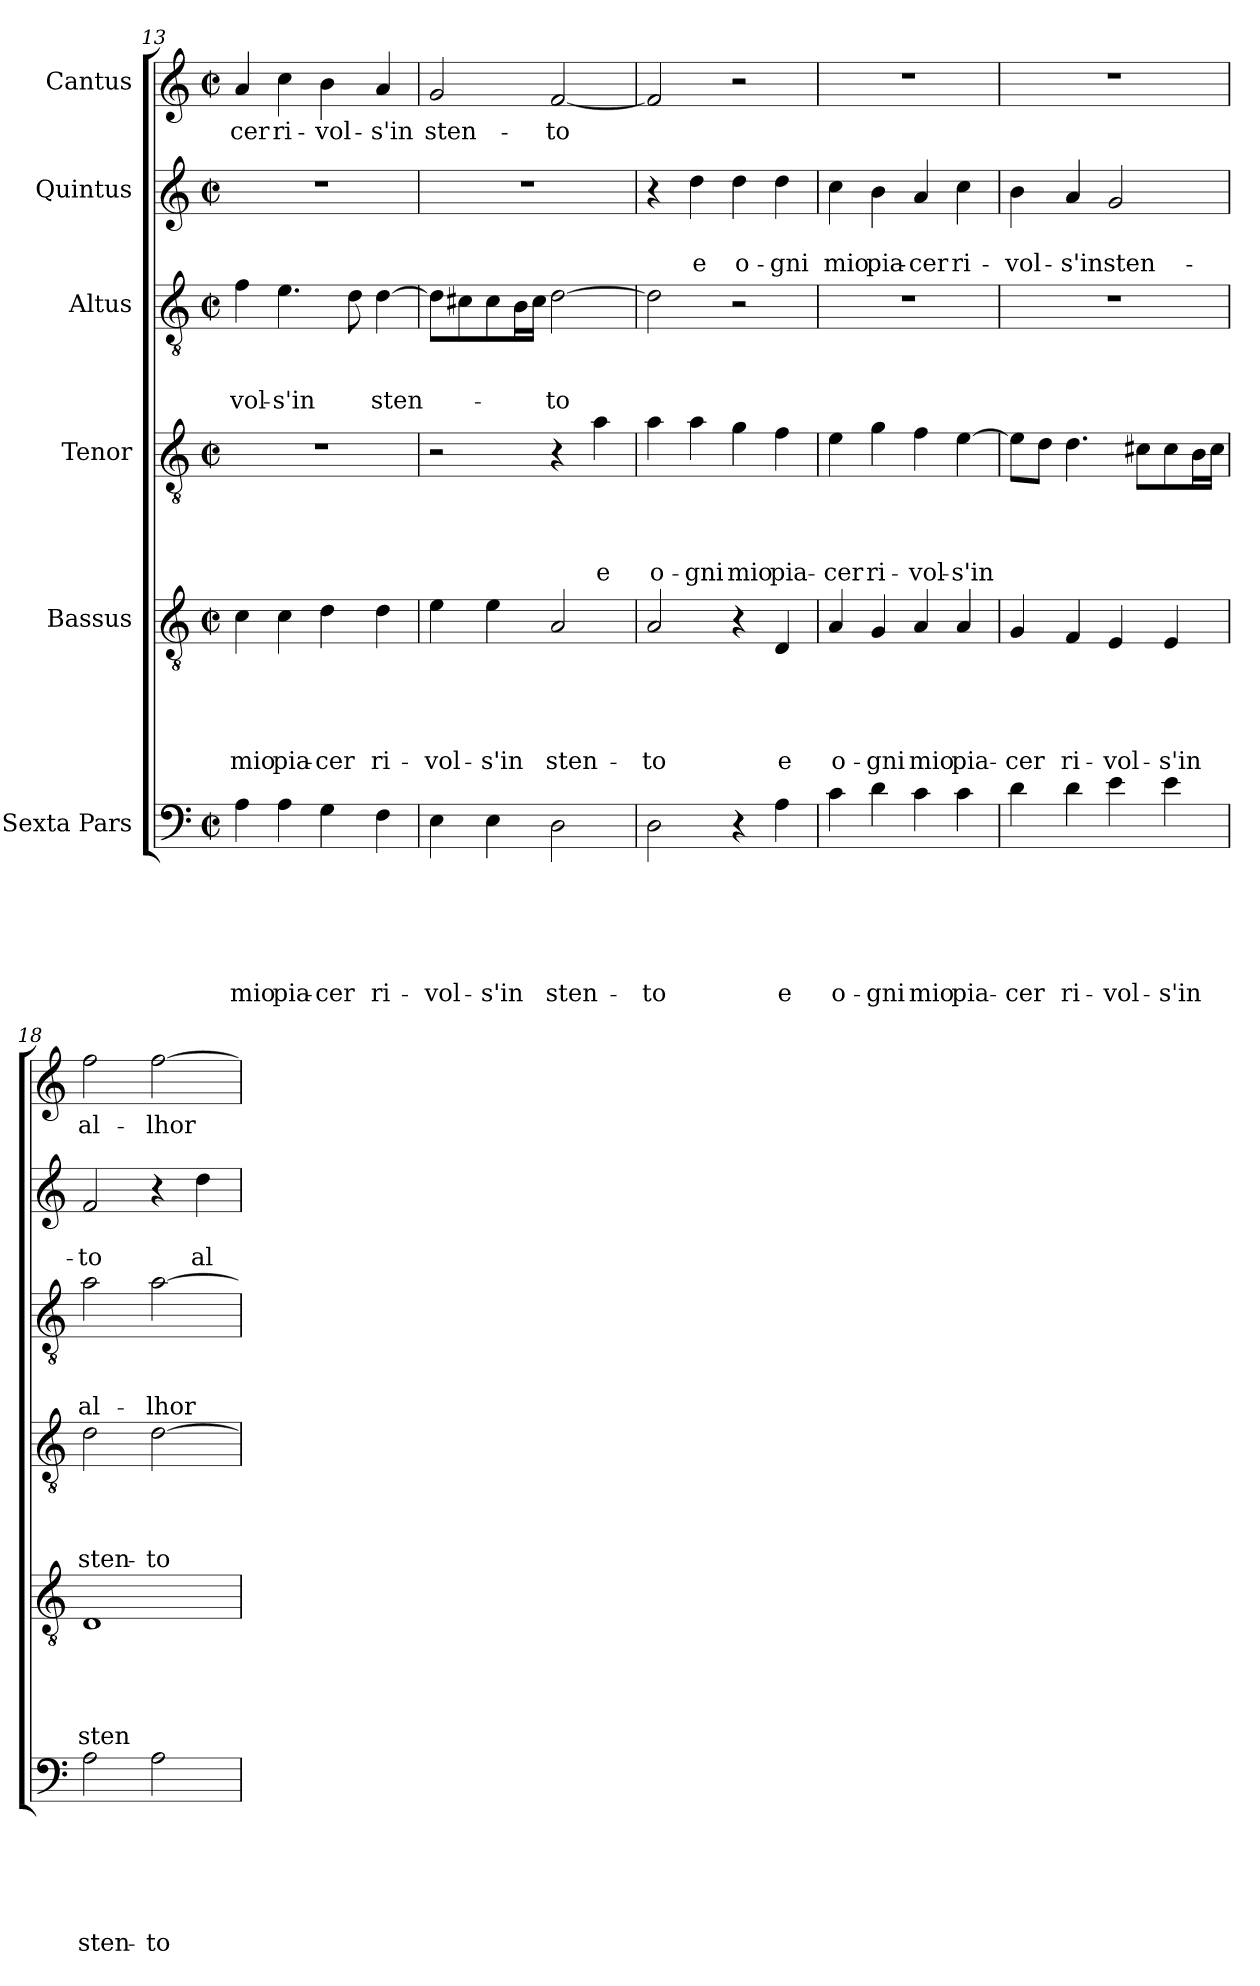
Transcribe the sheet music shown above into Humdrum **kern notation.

**kern	**text	**text	**text	**text	**text	**text	**kern	**text	**text	**text	**text	**text	**kern	**text	**text	**text	**text	**kern	**text	**text	**text	**kern	**text	**text	**kern	**text
*part6	*part6	*part6	*part6	*part6	*part6	*part6	*part5	*part5	*part5	*part5	*part5	*part5	*part4	*part4	*part4	*part4	*part4	*part3	*part3	*part3	*part3	*part2	*part2	*part2	*part1	*part1
*staff6	*staff6	*staff6	*staff6	*staff6	*staff6	*staff6	*staff5	*staff5	*staff5	*staff5	*staff5	*staff5	*staff4	*staff4	*staff4	*staff4	*staff4	*staff3	*staff3	*staff3	*staff3	*staff2	*staff2	*staff2	*staff1	*staff1
*I"Sexta Pars	*	*	*	*	*	*	*I"Bassus	*	*	*	*	*	*I"Tenor	*	*	*	*	*I"Altus	*	*	*	*I"Quintus	*	*	*I"Cantus	*
*clefF4	*	*	*	*	*	*	*clefGv2	*	*	*	*	*	*clefGv2	*	*	*	*	*clefGv2	*	*	*	*clefG2	*	*	*clefG2	*
*k[]	*	*	*	*	*	*	*k[]	*	*	*	*	*	*k[]	*	*	*	*	*k[]	*	*	*	*k[]	*	*	*k[]	*
*C:	*	*	*	*	*	*	*C:	*	*	*	*	*	*C:	*	*	*	*	*C:	*	*	*	*C:	*	*	*C:	*
*M2/2	*	*	*	*	*	*	*M2/2	*	*	*	*	*	*M2/2	*	*	*	*	*M2/2	*	*	*	*M2/2	*	*	*M2/2	*
*met(c|)	*	*	*	*	*	*	*met(c|)	*	*	*	*	*	*met(c|)	*	*	*	*	*met(c|)	*	*	*	*met(c|)	*	*	*met(c|)	*
=13	=13	=13	=13	=13	=13	=13	=13	=13	=13	=13	=13	=13	=13	=13	=13	=13	=13	=13	=13	=13	=13	=13	=13	=13	=13	=13
4A\	.	.	.	.	.	mio	4c\	.	.	.	.	mio	1r	.	.	.	.	4f\	.	.	-vol-	1r	.	.	4a/	-cer
4A\	.	.	.	.	.	pia-	4c\	.	.	.	.	pia-	.	.	.	.	.	4.e\	.	.	-s'in	.	.	.	4cc\	ri-
4G\	.	.	.	.	.	-cer	4d\	.	.	.	.	-cer	.	.	.	.	.	.	.	.	.	.	.	.	4b\	-vol-
.	.	.	.	.	.	.	.	.	.	.	.	.	.	.	.	.	.	8d\	.	.	.	.	.	.	.	.
4F\	.	.	.	.	.	ri-	4d\	.	.	.	.	ri-	.	.	.	.	.	[4d\	.	.	sten-	.	.	.	4a/	-s'in
=14	=14	=14	=14	=14	=14	=14	=14	=14	=14	=14	=14	=14	=14	=14	=14	=14	=14	=14	=14	=14	=14	=14	=14	=14	=14	=14
4E\	.	.	.	.	.	-vol-	4e\	.	.	.	.	-vol-	2r	.	.	.	.	8d\L]	.	.	.	1r	.	.	2g/	sten-
.	.	.	.	.	.	.	.	.	.	.	.	.	.	.	.	.	.	8c#X\	.	.	.	.	.	.	.	.
4E\	.	.	.	.	.	-s'in	4e\	.	.	.	.	-s'in	.	.	.	.	.	8c#\	.	.	.	.	.	.	.	.
.	.	.	.	.	.	.	.	.	.	.	.	.	.	.	.	.	.	16B\L	.	.	.	.	.	.	.	.
.	.	.	.	.	.	.	.	.	.	.	.	.	.	.	.	.	.	16c#\JJ	.	.	.	.	.	.	.	.
2D\	.	.	.	.	.	sten-	2A/	.	.	.	.	sten-	4r	.	.	.	.	[2d\	.	.	-to	.	.	.	[2f/	-to
.	.	.	.	.	.	.	.	.	.	.	.	.	4a\	.	.	.	e	.	.	.	.	.	.	.	.	.
=15	=15	=15	=15	=15	=15	=15	=15	=15	=15	=15	=15	=15	=15	=15	=15	=15	=15	=15	=15	=15	=15	=15	=15	=15	=15	=15
2D\	.	.	.	.	.	-to	2A/	.	.	.	.	-to	4a\	.	.	.	o-	2d\]	.	.	.	4r	.	.	2f/]	.
.	.	.	.	.	.	.	.	.	.	.	.	.	4a\	.	.	.	-gni	.	.	.	.	4dd\	.	e	.	.
4r	.	.	.	.	.	.	4r	.	.	.	.	.	4g\	.	.	.	mio	2r	.	.	.	4dd\	.	o-	2r	.
4A\	.	.	.	.	.	e	4D/	.	.	.	.	e	4f\	.	.	.	pia-	.	.	.	.	4dd\	.	-gni	.	.
=16	=16	=16	=16	=16	=16	=16	=16	=16	=16	=16	=16	=16	=16	=16	=16	=16	=16	=16	=16	=16	=16	=16	=16	=16	=16	=16
4c\	.	.	.	.	.	o-	4A/	.	.	.	.	o-	4e\	.	.	.	-cer	1r	.	.	.	4cc\	.	mio	1r	.
4d\	.	.	.	.	.	-gni	4G/	.	.	.	.	-gni	4g\	.	.	.	ri-	.	.	.	.	4b\	.	pia-	.	.
4c\	.	.	.	.	.	mio	4A/	.	.	.	.	mio	4f\	.	.	.	-vol-	.	.	.	.	4a/	.	-cer	.	.
4c\	.	.	.	.	.	pia-	4A/	.	.	.	.	pia-	[4e\	.	.	.	-s'in	.	.	.	.	4cc\	.	ri-	.	.
=17	=17	=17	=17	=17	=17	=17	=17	=17	=17	=17	=17	=17	=17	=17	=17	=17	=17	=17	=17	=17	=17	=17	=17	=17	=17	=17
4d\	.	.	.	.	.	-cer	4G/	.	.	.	.	-cer	8e\L]	.	.	.	.	1r	.	.	.	4b\	.	-vol-	1r	.
.	.	.	.	.	.	.	.	.	.	.	.	.	8d\J	.	.	.	.	.	.	.	.	.	.	.	.	.
4d\	.	.	.	.	.	ri-	4F/	.	.	.	.	ri-	4.d\	.	.	.	.	.	.	.	.	4a/	.	-s'in	.	.
4e\	.	.	.	.	.	-vol-	4E/	.	.	.	.	-vol-	.	.	.	.	.	.	.	.	.	2g/	.	sten-	.	.
.	.	.	.	.	.	.	.	.	.	.	.	.	8c#X\L	.	.	.	.	.	.	.	.	.	.	.	.	.
4e\	.	.	.	.	.	-s'in	4E/	.	.	.	.	-s'in	8c#\	.	.	.	.	.	.	.	.	.	.	.	.	.
.	.	.	.	.	.	.	.	.	.	.	.	.	16B\L	.	.	.	.	.	.	.	.	.	.	.	.	.
.	.	.	.	.	.	.	.	.	.	.	.	.	16c#\JJ	.	.	.	.	.	.	.	.	.	.	.	.	.
!!LO:LB:g=z
=18	=18	=18	=18	=18	=18	=18	=18	=18	=18	=18	=18	=18	=18	=18	=18	=18	=18	=18	=18	=18	=18	=18	=18	=18	=18	=18
2A\	.	.	.	.	.	sten-	1D	.	.	.	.	sten-	2d\	.	.	.	sten-	2a\	.	.	al-	2f/	.	-to	2ff\	al-
2A\	.	.	.	.	.	-to	.	.	.	.	.	.	[2d\	.	.	.	-to	[2a\	.	.	-lhor	4r	.	.	[2ff\	-lhor
.	.	.	.	.	.	.	.	.	.	.	.	.	.	.	.	.	.	.	.	.	.	4dd\	.	al-	.	.
=	=	=	=	=	=	=	=	=	=	=	=	=	=	=	=	=	=	=	=	=	=	=	=	=	=	=
*-	*-	*-	*-	*-	*-	*-	*-	*-	*-	*-	*-	*-	*-	*-	*-	*-	*-	*-	*-	*-	*-	*-	*-	*-	*-	*-
